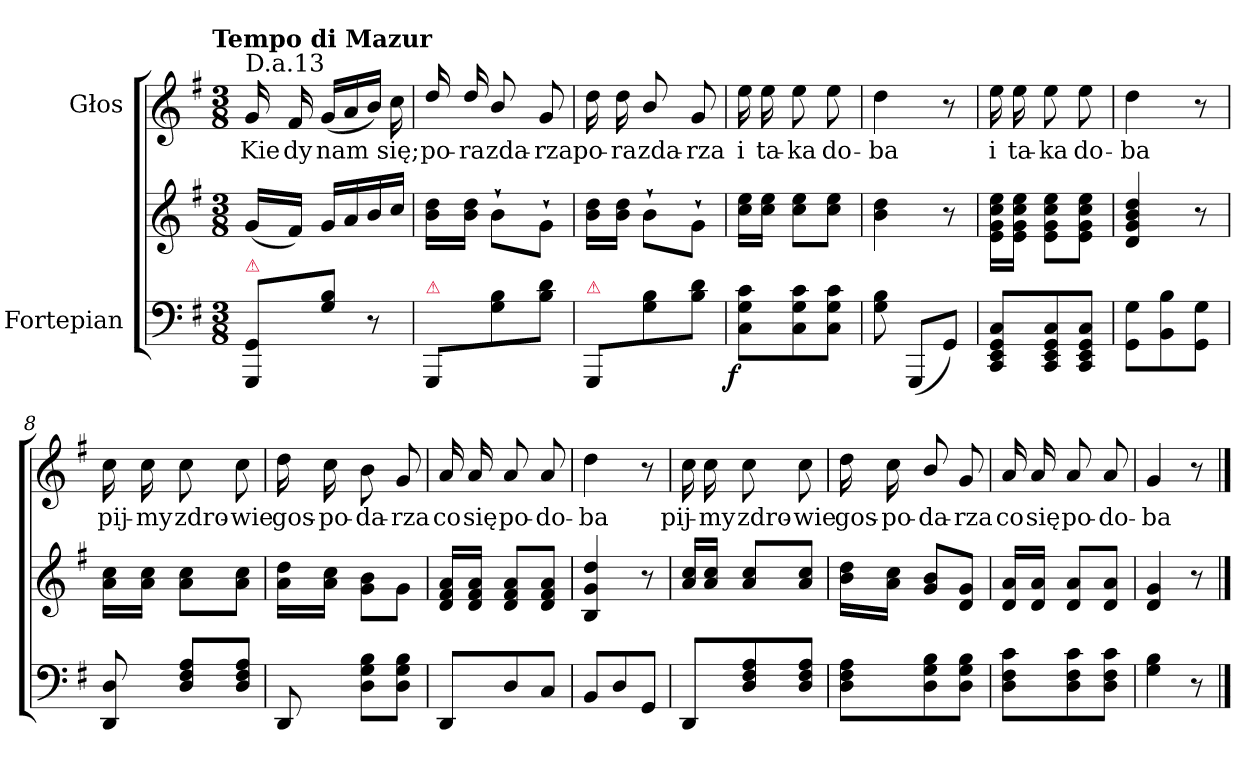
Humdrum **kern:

**kern	**kern	**dynam	**kern	**text
*part2	*part2	*part2	*part1	*part1
*staff3	*staff2	*staff2/3	*staff1	*staff1
*I"Fortepian	*	*	*I"Głos	*
*clefF4	*clefG2	*	*clefG2	*
*k[f#]	*k[f#]	*	*k[f#]	*
*G:	*G:	*	*G:	*
!!LO:TX:omd:t=Tempo di Mazur
*M3/8	*M3/8	*	*M3/8	*
=1	=1	=1	=1	=1
!	!	!	!LO:TX:a:t=D.a.13	!
!LO:TX:a:color=crimson:t=⚠	!	!	!	!
8GGG/ 8GG/L	(16g/LL	.	16g/	Kie
.	16f#/JJ)	.	16f#/	dy
8G\ 8B\J	16g/LL	.	(16g/LL	nam
.	16a/	.	16a/	.
8r	16b\	.	16b\JJ)	.
.	16cc\JJ	.	16cc\	się;
=2	=2	=2	=2	=2
!LO:TX:a:color=crimson:t=⚠	!	!	!	!
8GGG/L	16b\ 16dd\LL	.	16dd/	po-
.	16b\ 16dd\JJ	.	16dd/	-ra
8G\ 8B\	8b`\L	.	8b/	zda-
8B\ 8d\J	8g`\J	.	8g/	-rza
=3	=3	=3	=3	=3
!LO:TX:a:color=crimson:t=⚠	!	!	!	!
8GGG/L	16b\ 16dd\LL	.	16dd\	po-
.	16b\ 16dd\JJ	.	16dd\	-ra
8G\ 8B\	8b`\L	.	8b/	zda-
8B\ 8d\J	8g`\J	.	8g/	-rza
=4	=4	=4	=4	=4
!	!	!LO:DY:b=2:rj	!	!
8C\ 8G\ 8c\L	16cc\ 16ee\LL	f.	16ee\	i
.	16cc\ 16ee\JJ	.	16ee\	ta-
8C\ 8G\ 8c\	8cc\ 8ee\L	.	8ee\	-ka
8C\ 8G\ 8c\J	8cc\ 8ee\J	.	8ee\	do-
=5	=5	=5	=5	=5
8G\ 8B\	4b\ 4dd\	.	4dd\	-ba
(8GGG/L	.	.	.	.
8GG/J)	8r	.	8r	.
=6	=6	=6	=6	=6
8CC/ 8EE/ 8GG/ 8C/L	16e\ 16g\ 16cc\ 16ee\LL	.	16ee\	i
.	16e\ 16g\ 16cc\ 16ee\JJ	.	16ee\	ta-
8CC/ 8EE/ 8GG/ 8C/	8e\ 8g\ 8cc\ 8ee\L	.	8ee\	-ka
8CC/ 8EE/ 8GG/ 8C/J	8e\ 8g\ 8cc\ 8ee\J	.	8ee\	do-
=7	=7	=7	=7	=7
8GG\ 8G\L	4d/ 4g/ 4b/ 4dd/	.	4dd\	-ba
8BB\ 8B\	.	.	.	.
8GG\ 8G\J	8r	.	8r	.
=8	=8	=8	=8	=8
8DD/ 8D/	16a\ 16cc\LL	.	16cc\	pij-
.	16a\ 16cc\JJ	.	16cc\	-my
8D/ 8F#/ 8A/L	8a\ 8cc\L	.	8cc\	zdro-
8D/ 8F#/ 8A/J	8a\ 8cc\J	.	8cc\	-wie
=9	=9	=9	=9	=9
8DD/	16a\ 16dd\LL	.	16dd\	gos-
.	16a\ 16cc\JJ	.	16cc\	-po-
8D\ 8G\ 8B\L	8g\ 8b\L	.	8b\	-da-
8D\ 8G\ 8B\J	8g\J	.	8g/	-rza
=10	=10	=10	=10	=10
8DD/L	16d/ 16f#/ 16a/LL	.	16a/	co
.	16d/ 16f#/ 16a/JJ	.	16a/	się
8D\	8d/ 8f#/ 8a/L	.	8a/	po-
8C/J	8d/ 8f#/ 8a/J	.	8a/	-do-
=11	=11	=11	=11	=11
8BB/L	4B/ 4g/ 4dd/	.	4dd\	-ba
8D\	.	.	.	.
8GG/J	8r	.	8r	.
=12	=12	=12	=12	=12
8DD/L	16a/ 16cc/LL	.	16cc\	pij-
.	16a/ 16cc/JJ	.	16cc\	-my
8D/ 8F#/ 8A/	8a/ 8cc/L	.	8cc\	zdro-
8D/ 8F#/ 8A/J	8a/ 8cc/J	.	8cc\	-wie
=13	=13	=13	=13	=13
8D\ 8F#\ 8A\L	16b\ 16dd\LL	.	16dd\	gos-
.	16a\ 16cc\JJ	.	16cc\	-po-
8D\ 8G\ 8B\	8g/ 8b/L	.	8b/	-da-
8D\ 8G\ 8B\J	8d/ 8g/J	.	8g/	-rza
=14	=14	=14	=14	=14
8D\ 8F#\ 8c\L	16d/ 16a/LL	.	16a/	co
.	16d/ 16a/JJ	.	16a/	się
8D\ 8F#\ 8c\	8d/ 8a/L	.	8a/	po-
8D\ 8F#\ 8c\J	8d/ 8a/J	.	8a/	-do-
=15	=15	=15	=15	=15
4G\ 4B\	4d/ 4g/	.	4g/	-ba
8r	8r	.	8r	.
==	==	==	==	==
*-	*-	*-	*-	*-
